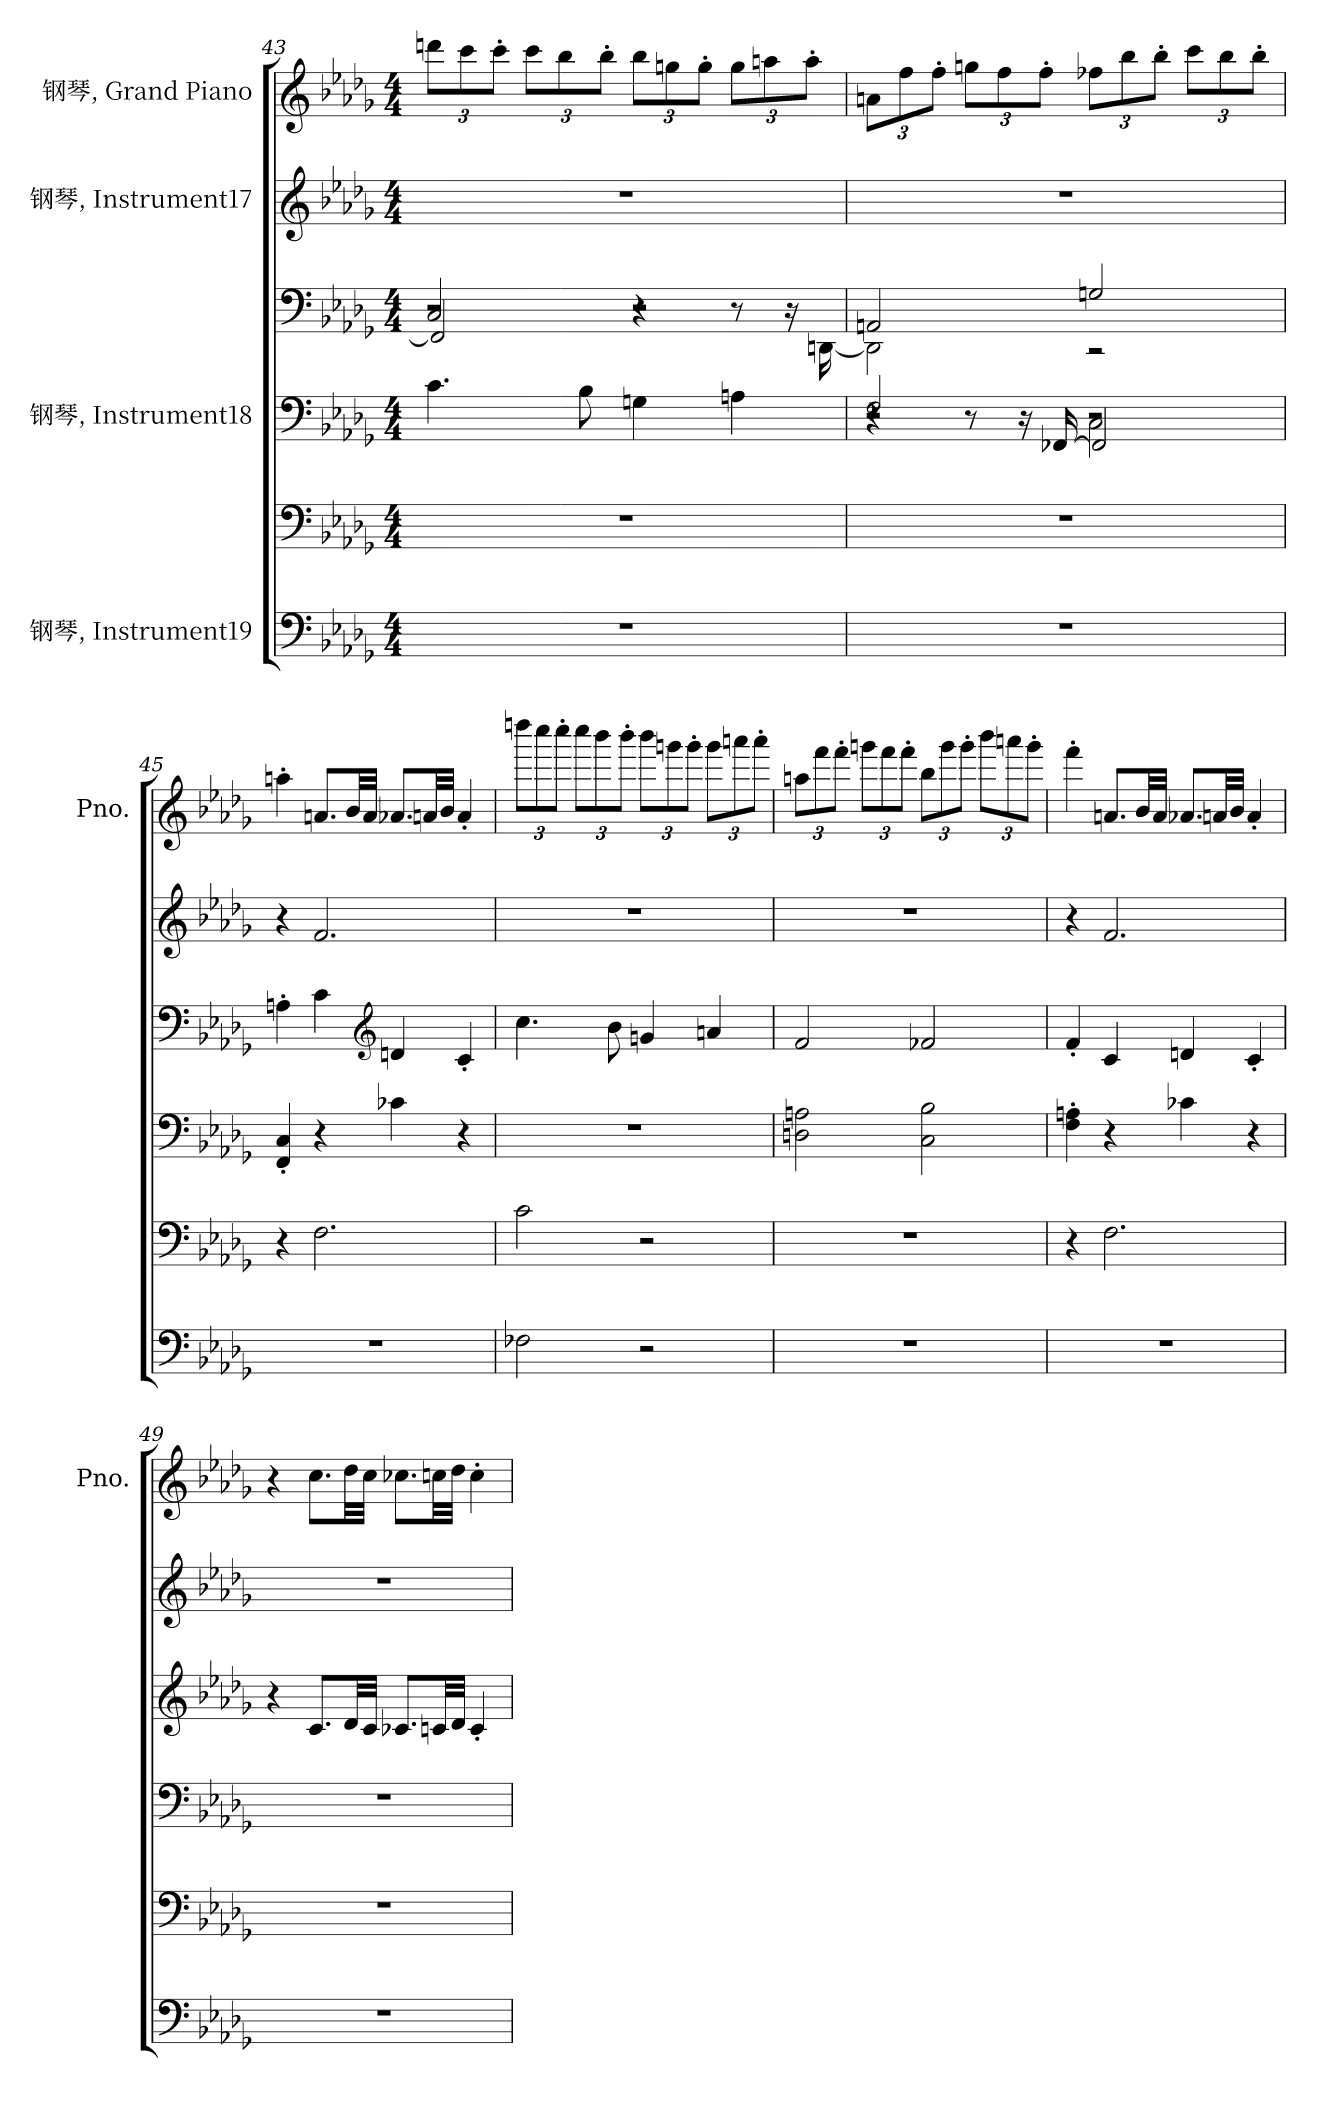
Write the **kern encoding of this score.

**kern	**kern	**kern	**kern	**kern	**kern
*part4	*part4	*part3	*part3	*part2	*part1
*staff6	*staff5	*staff4	*staff3	*staff2	*staff1
*I"钢琴, Instrument19	*	*I"钢琴, Instrument18	*	*I"钢琴, Instrument17	*I"钢琴, Grand Piano
*	*	*	*	*	*I'Pno.
!!LO:PB:g=z
*clefF4	*clefF4	*clefF4	*clefF4	*clefG2	*clefG2
*k[b-e-a-d-g-]	*k[b-e-a-d-g-]	*k[b-e-a-d-g-]	*k[b-e-a-d-g-]	*k[b-e-a-d-g-]	*k[b-e-a-d-g-]
*M4/4	*M4/4	*M4/4	*M4/4	*M4/4	*M4/4
*MM104	*MM104	*MM104	*MM104	*MM104	*MM104
=43	=43	=43	=43	=43	=43
*	*	*	*^	*	*
*	*	*	*	*^	*	*
*	*	*	*	*	*	*	*Xbrackettup
1r	1r	4.c\	2C/	2r	2FF-/]	1r	12dddn\L
.	.	.	.	.	.	.	12ccc\
.	.	.	.	.	.	.	12ccc'\J
.	.	.	.	.	.	.	12ccc\L
.	.	.	.	.	.	.	12bb-\
.	.	8B-\	.	.	.	.	.
.	.	.	.	.	.	.	12bb-'\J
.	.	4Gn\	2r	4r	2r	.	12bb-\L
.	.	.	.	.	.	.	12ggn\
.	.	.	.	.	.	.	12gg'\J
.	.	4An\	.	8r	.	.	12gg\L
.	.	.	.	.	.	.	12aan\
.	.	.	.	16r	.	.	.
.	.	.	.	.	.	.	12aa'\J
.	.	.	.	[16DDn\	.	.	.
*	*	*	*	*v	*v	*	*
=44	=44	=44	=44	=44	=44	=44
*	*	*^	*	*	*	*
*	*	*	*^	*	*	*	*
1r	1r	2F/	2r	4r	2AAn/	2DD\]	1r	12an\L
.	.	.	.	.	.	.	.	12ff\
.	.	.	.	.	.	.	.	12ff'\J
.	.	.	.	8r	.	.	.	12ggn\L
.	.	.	.	.	.	.	.	12ff\
.	.	.	.	16r	.	.	.	.
.	.	.	.	.	.	.	.	12ff'\J
.	.	.	.	[16FF-X/	.	.	.	.
.	.	2r	2C\	2FF-/]	2Gn/	2r	.	12ff-X\L
.	.	.	.	.	.	.	.	12bb-\
.	.	.	.	.	.	.	.	12bb-'\J
.	.	.	.	.	.	.	.	12ccc\L
.	.	.	.	.	.	.	.	12bb-\
.	.	.	.	.	.	.	.	12bb-'\J
*	*	*v	*v	*v	*	*	*	*
*	*	*	*v	*v	*	*
!!LO:LB:g=z
=45	=45	=45	=45	=45	=45
1r	4r	4FF/' 4C/'	4An'\	4r	4aan'\
.	2.F\	4r	4c\	2.f/	8.an/L
.	.	.	.	.	32b-/LL
.	.	.	.	.	32a/JJJ
*	*	*	*clefG2	*	*
.	.	4c-X\	4dn/	.	8.a-X/L
.	.	.	.	.	32an/LL
.	.	.	.	.	32b-/JJJ
.	.	4r	4c'/	.	4a'/
=46	=46	=46	=46	=46	=46
*	*	*	*	*	*MM108
2F-X\	2c\	1r	4.cc\	1r	12ddddn\L
.	.	.	.	.	12cccc\
.	.	.	.	.	12cccc'\J
.	.	.	.	.	12cccc\L
.	.	.	.	.	12bbb-\
.	.	.	8b-\	.	.
.	.	.	.	.	12bbb-'\J
2r	2r	.	4gn/	.	12bbb-\L
.	.	.	.	.	12gggn\
.	.	.	.	.	12ggg'\J
.	.	.	4an/	.	12ggg\L
.	.	.	.	.	12aaan\
.	.	.	.	.	12aaa'\J
!!LO:PB:g=z
=47	=47	=47	=47	=47	=47
1r	1r	2Dn\ 2An\	2f/	1r	12aan\L
.	.	.	.	.	12fff\
.	.	.	.	.	12fff'\J
.	.	.	.	.	12gggn\L
.	.	.	.	.	12fff\
.	.	.	.	.	12fff'\J
.	.	2C\ 2B-\	2f-X/	.	12bb-\L
.	.	.	.	.	12ggg\
.	.	.	.	.	12ggg'\J
.	.	.	.	.	12bbb-\L
.	.	.	.	.	12aaan\
.	.	.	.	.	12ggg'\J
=48	=48	=48	=48	=48	=48
1r	4r	4F\' 4An\'	4f'/	4r	4fff'\
.	2.F\	4r	4c/	2.f/	8.an/L
.	.	.	.	.	32b-/LL
.	.	.	.	.	32a/JJJ
.	.	4c-X\	4dn/	.	8.a-X/L
.	.	.	.	.	32an/LL
.	.	.	.	.	32b-/JJJ
.	.	4r	4c'/	.	4a'/
=49	=49	=49	=49	=49	=49
1r	1r	1r	4r	1r	4r
.	.	.	8.c/L	.	8.cc\L
.	.	.	32d-/LL	.	32dd-\LL
.	.	.	32c/JJJ	.	32cc\JJJ
.	.	.	8.c-X/L	.	8.cc-X\L
.	.	.	32cn/LL	.	32ccn\LL
.	.	.	32d-/JJJ	.	32dd-\JJJ
.	.	.	4c'/	.	4cc'\
=	=	=	=	=	=
*-	*-	*-	*-	*-	*-
